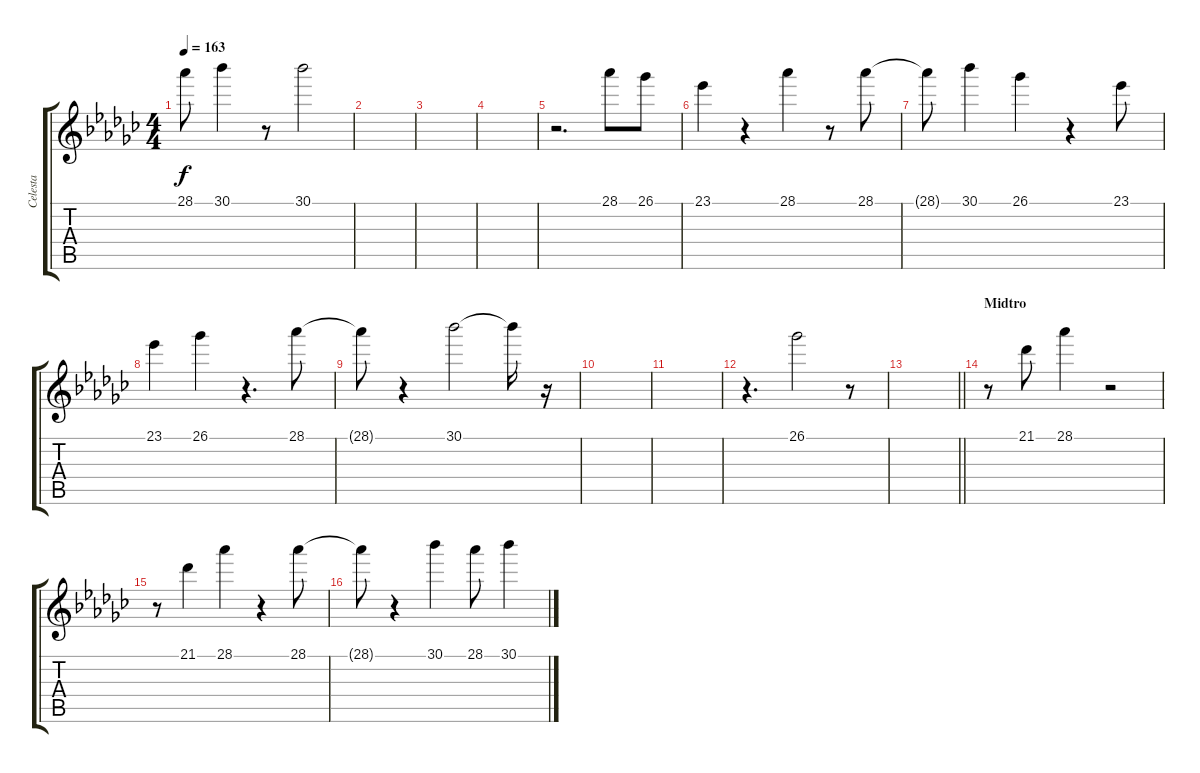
\track ("Celesta" "Celesta") {instrument celesta}
\staff {score tabs}
\tuning (E4 B3 G3 D3 A2 E2) {hide}
\ts (4 4)
\tempo 163
\clef g2
\ks gb
28.1{t}.8{dy f} 30.1.4 r.8 30.1.2 |
|
|
|
r.2{d} 28.1.8 26.1.8 |
23.1.4 r.4 28.1.4 r.8 28.1.8 |
28.1{t}.8 30.1.4 26.1.4 r.4 23.1.8 |
23.1.4 26.1.4 r.4{d} 28.1.8 |
28.1{t}.8 r.4 30.1.2 30.1{t}.16 r.16 |
|
|
r.4{d} 26.1.2 r.8 |
\barLineRight lightlight
|
\section ("" "Midtro")
r.8 21.1.8 28.1.4 r.2 |
r.8 21.1.4 28.1.4 r.4 28.1.8 |
28.1{t}.8 r.4 30.1.4 28.1.8 30.1.4
